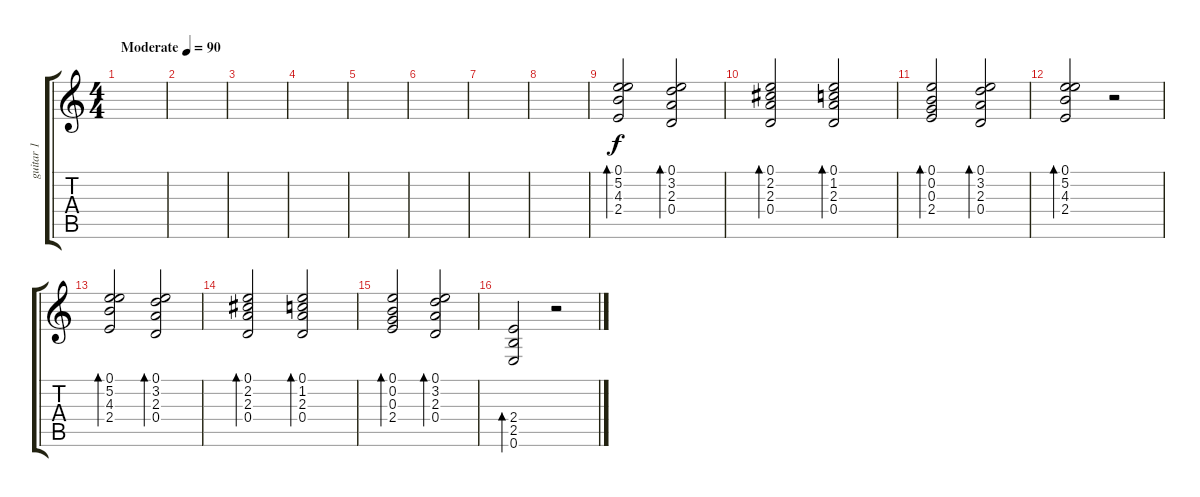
\track ("guitar 1" "guitar 1") {instrument acousticguitarsteel}
\staff {score tabs}
\tuning (E4 B3 G3 D3 A2 E2) {hide}
\ts (4 4)
\tempo (90 "Moderate")
\clef g2
\ks c
|
|
|
|
|
|
|
|
(0.1 5.2 4.3 2.4).2{bd 120} (0.1 3.2 2.3 0.4).2{bd 120} |
(0.1 2.2 2.3 0.4).2{bd 120} (0.1 1.2 2.3 0.4).2{bd 120} |
(0.1 0.2 0.3 2.4).2{bd 120} (0.1 3.2 2.3 0.4).2{bd 120} |
(0.1 5.2 4.3 2.4).2{bd 120} r.2 |
(0.1 5.2 4.3 2.4).2{bd 120} (0.1 3.2 2.3 0.4).2{bd 120} |
(0.1 2.2 2.3 0.4).2{bd 120} (0.1 1.2 2.3 0.4).2{bd 120} |
(0.1 0.2 0.3 2.4).2{bd 120} (0.1 3.2 2.3 0.4).2{bd 120} |
(2.4 2.5 0.6).2{bd 120} r.2
